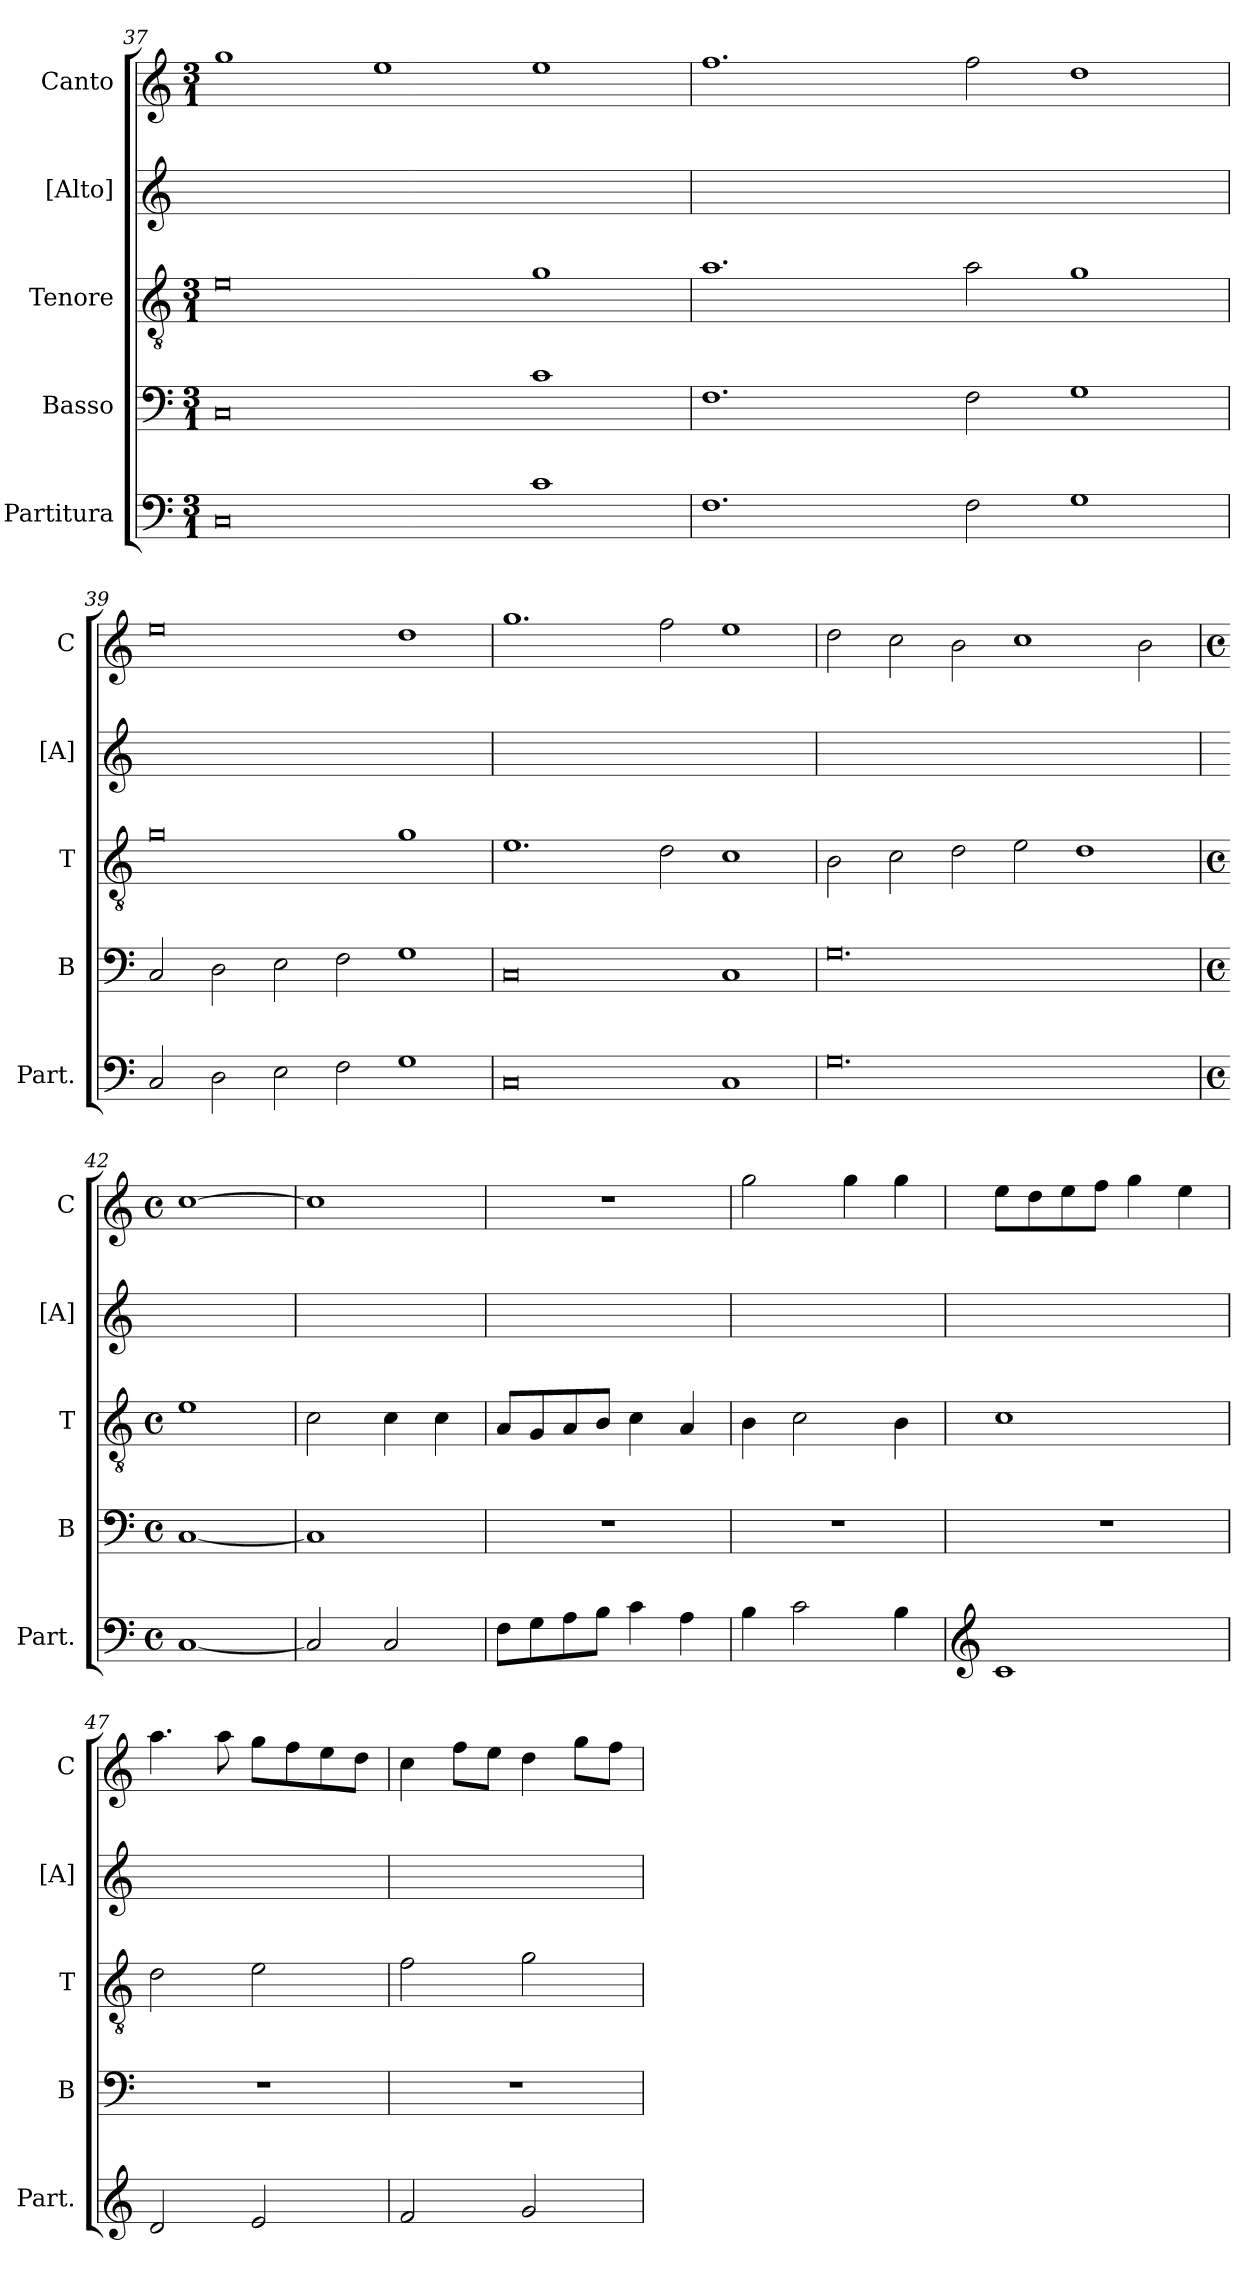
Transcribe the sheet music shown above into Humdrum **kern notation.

**kern	**kern	**kern	**kern	**kern
*part5	*part4	*part3	*part2	*part1
*staff5	*staff4	*staff3	*staff2	*staff1
*I"Partitura	*I"Basso	*I"Tenore	*I"[Alto]	*I"Canto
*I'Part.	*I'B	*I'T	*I'[A]	*I'C
*clefF4	*clefF4	*clefGv2	*clefG2	*clefG2
*k[]	*k[]	*k[]	*k[]	*k[]
*M3/1	*M3/1	*M3/1	*	*M3/1
=37	=37	=37	=37	=37
0C	0C	0e	1ryy	1gg
.	.	.	0ryy	1ee
1c	1c	1g	.	1ee
=38	=38	=38	=38	=38
1.F	1.F	1.a	1ryy	1.ff
.	.	.	0ryy	.
2F\	2F\	2a\	.	2ff\
1G	1G	1g	.	1dd
=39	=39	=39	=39	=39
2C/	2C/	0g	1ryy	0ee
2D\	2D\	.	.	.
2E\	2E\	.	0ryy	.
2F\	2F\	.	.	.
1G	1G	1g	.	1dd
=40	=40	=40	=40	=40
0C	0C	1.e	1ryy	1.gg
.	.	.	0ryy	.
.	.	2d\	.	2ff\
1C	1C	1c	.	1ee
=41	=41	=41	=41	=41
0.G	0.G	2B\	1ryy	2dd\
.	.	2c\	.	2cc\
.	.	2d\	0ryy	2b\
.	.	2e\	.	1cc
.	.	1d	.	.
.	.	.	.	2b\
=42	=42	=42	=42	=42
*M4/4	*M4/4	*M4/4	*	*M4/4
*met(c)	*met(c)	*met(c)	*	*met(c)
*	*	*	*	*MM120
[1C	[1C	1e	1ryy	[1cc
=43	=43	=43	=43	=43
2C/]	1C]	2c\	1ryy	1cc]
2C/	.	4c\	.	.
.	.	4c\	.	.
=44	=44	=44	=44	=44
8F\L	1r	8A/L	1ryy	1r
8G\	.	8G/	.	.
8A\	.	8A/	.	.
8B\J	.	8B/J	.	.
4c\	.	4c\	.	.
4A\	.	4A/	.	.
=45	=45	=45	=45	=45
4B>\	1r	4B\	1ryy	2gg\
2c\	.	2c\	.	.
.	.	.	.	4gg\
4B>\	.	4B\	.	4gg\
=46	=46	=46	=46	=46
*clefG2	*	*	*	*
1c	1r	1c	1ryy	8ee\L
.	.	.	.	8dd\
.	.	.	.	8ee\
.	.	.	.	8ff\J
.	.	.	.	4gg\
.	.	.	.	4ee\
=47	=47	=47	=47	=47
2d/	1r	2d\	1ryy	4.aa\
.	.	.	.	8aa\
2e/	.	2e\	.	8gg\L
.	.	.	.	8ff\
.	.	.	.	8ee\
.	.	.	.	8dd\J
=48	=48	=48	=48	=48
2f/	1r	2f\	1ryy	4cc\
.	.	.	.	8ff\L
.	.	.	.	8ee\J
2g/	.	2g\	.	4dd\
.	.	.	.	8gg\L
.	.	.	.	8ff\J
=	=	=	=	=
*-	*-	*-	*-	*-
